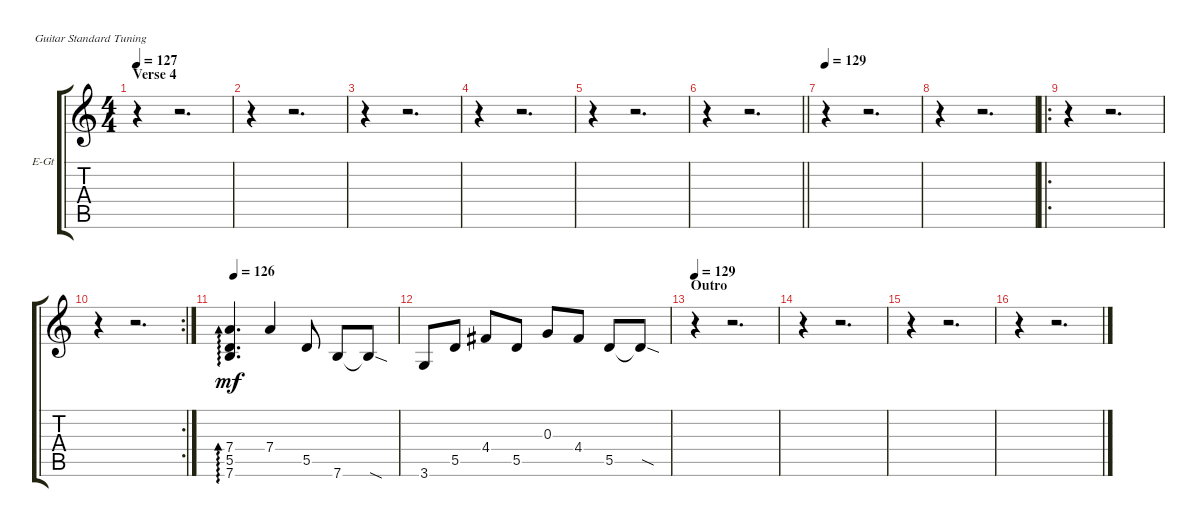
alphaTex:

\bracketExtendMode groupsimilarinstruments
\firstSystemTrackNameOrientation horizontal
\otherSystemsTrackNameOrientation horizontal
\track ("Paul Masvidal" "E-Gt") {instrument electricguitarclean}
\staff {score tabs}
\tuning (E4 B3 G3 D3 A2 E2)
\ts (4 4)
\section ("" "Verse 4")
\tempo 127
\clef g2
\ks c
r.4{dy mf} r.2{d} |
r.4 r.2{d} |
r.4 r.2{d} |
r.4 r.2{d} |
r.4 r.2{d} |
\barLineRight lightlight
r.4 r.2{d} |
\tempo 129
r.4 r.2{d} |
r.4 r.2{d} |
\ro
r.4 r.2{d} |
\rc 2
r.4 r.2{d} |
\tempo (126 0.03125)
(7.4 5.5 7.6).4{d ad 480} 7.4.4 5.5.8 7.6.8 7.6{sod t}.8 |
3.6.8 5.5.8 4.4.8 5.5.8 0.3.8 4.4.8 5.5.8 5.5{sod t}.8 |
\section ("" "Outro")
\tempo 129
r.4 r.2{d} |
r.4 r.2{d} |
r.4 r.2{d} |
r.4 r.2{d}
